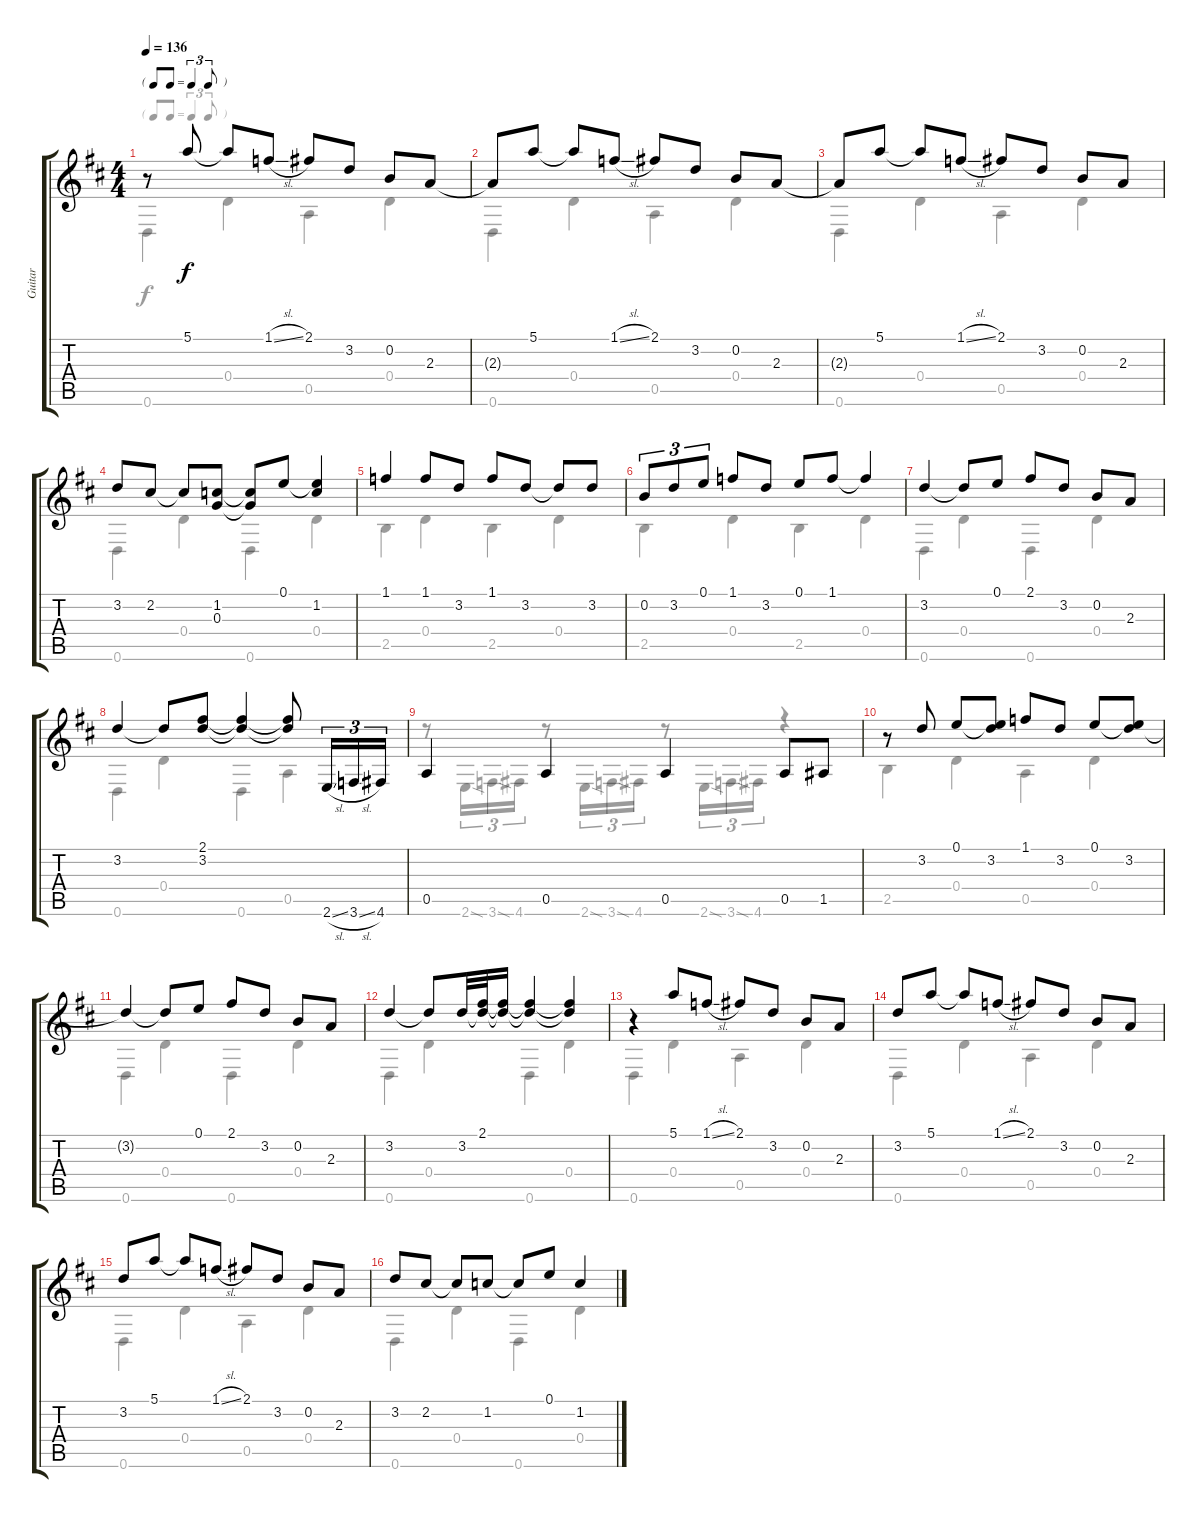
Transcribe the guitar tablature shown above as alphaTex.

\track ("Guitar" "Guitar") {instrument acousticguitarsteel}
\staff {score tabs}
\tuning (E4 B3 G3 D3 A2 D2) {hide}
\voice
\ts (4 4)
\tf triplet8th
\tempo 136
\clef g2
\ks d
r.8{dy f instrument acousticguitarsteel} 5.1.8 5.1{t}.8 1.1{sl}.8 2.1.8 3.2.8 0.2.8 2.3.8 |
2.3{t}.8 5.1.8 5.1{t}.8 1.1{sl}.8 2.1.8 3.2.8 0.2.8 2.3.8 |
2.3{t}.8 5.1.8 5.1{t}.8 1.1{sl}.8 2.1.8 3.2.8 0.2.8 2.3.8 |
3.2.8 2.2.8 2.2{t}.8 (1.2 0.3).8 (1.2{t} 0.3{t}).8 0.1.8 (0.1{t} 1.2).4 |
1.1.4 1.1.8 3.2.8 1.1.8 3.2.8 3.2{t}.8 3.2.8 |
0.2.8{tu (3 2)} 3.2.8{tu (3 2)} 0.1.8{tu (3 2)} 1.1.8 3.2.8 0.1.8 1.1.8 1.1{t}.4 |
3.2.4 3.2{t}.8 0.1.8 2.1.8 3.2.8 0.2.8 2.3.8 |
3.2.4 3.2{t}.8 (2.1 3.2).8 (2.1{t} 3.2{t}).4 (2.1{t} 3.2{t}).8 2.6{sl}.16{tu (3 2)} 3.6{sl}.16{tu (3 2)} 4.6.16{tu (3 2)} |
0.5.4 0.5.4 0.5.4 0.5.8 1.5.8 |
r.8 3.2.8 0.1.8 (0.1{t} 3.2).8 1.1.8 3.2.8 0.1.8 (0.1{t} 3.2).8 |
3.2{t}.4 3.2{t}.8 0.1.8 2.1.8 3.2.8 0.2.8 2.3.8 |
3.2.4 3.2{t}.8 3.2.32 (2.1 3.2{t}).32 (2.1{t} 3.2{t}).16 (2.1{t} 3.2{t}).4 (2.1{t} 3.2{t}).4 |
r.4 5.1.8 1.1{sl}.8 2.1.8 3.2.8 0.2.8 2.3.8 |
3.2.8 5.1.8 5.1{t}.8 1.1{sl}.8 2.1.8 3.2.8 0.2.8 2.3.8 |
3.2.8 5.1.8 5.1{t}.8 1.1{sl}.8 2.1.8 3.2.8 0.2.8 2.3.8 |
3.2.8 2.2.8 2.2{t}.8 1.2.8 1.2{t}.8 0.1.8 1.2.4
\voice
\clef g2
\ottava regular
\simile none
\ks d
0.6.4{dy f} 0.4.4 0.5.4 0.4.4 |
0.6.4 0.4.4 0.5.4 0.4.4 |
0.6.4 0.4.4 0.5.4 0.4.4 |
0.6.4 0.4.4 0.6.4 0.4.4 |
2.5.4 0.4.4 2.5.4 0.4.4 |
2.5.4 0.4.4 2.5.4 0.4.4 |
0.6.4 0.4.4 0.6.4 0.4.4 |
0.6.4 0.4.4 0.6.4 0.5.4 |
r.8 2.6{sod}.16{tu (3 2)} 3.6{sod}.16{tu (3 2)} 4.6.16{tu (3 2)} r.8 2.6{sod}.16{tu (3 2)} 3.6{sod}.16{tu (3 2)} 4.6.16{tu (3 2)} r.8 2.6{sod}.16{tu (3 2)} 3.6{sod}.16{tu (3 2)} 4.6.16{tu (3 2)} r.4 |
2.5.4 0.4.4 0.5.4 0.4.4 |
0.6.4 0.4.4 0.6.4 0.4.4 |
0.6.4 0.4.4 0.6.4 0.4.4 |
0.6.4 0.4.4 0.5.4 0.4.4 |
0.6.4 0.4.4 0.5.4 0.4.4 |
0.6.4 0.4.4 0.5.4 0.4.4 |
0.6.4 0.4.4 0.6.4 0.4.4
